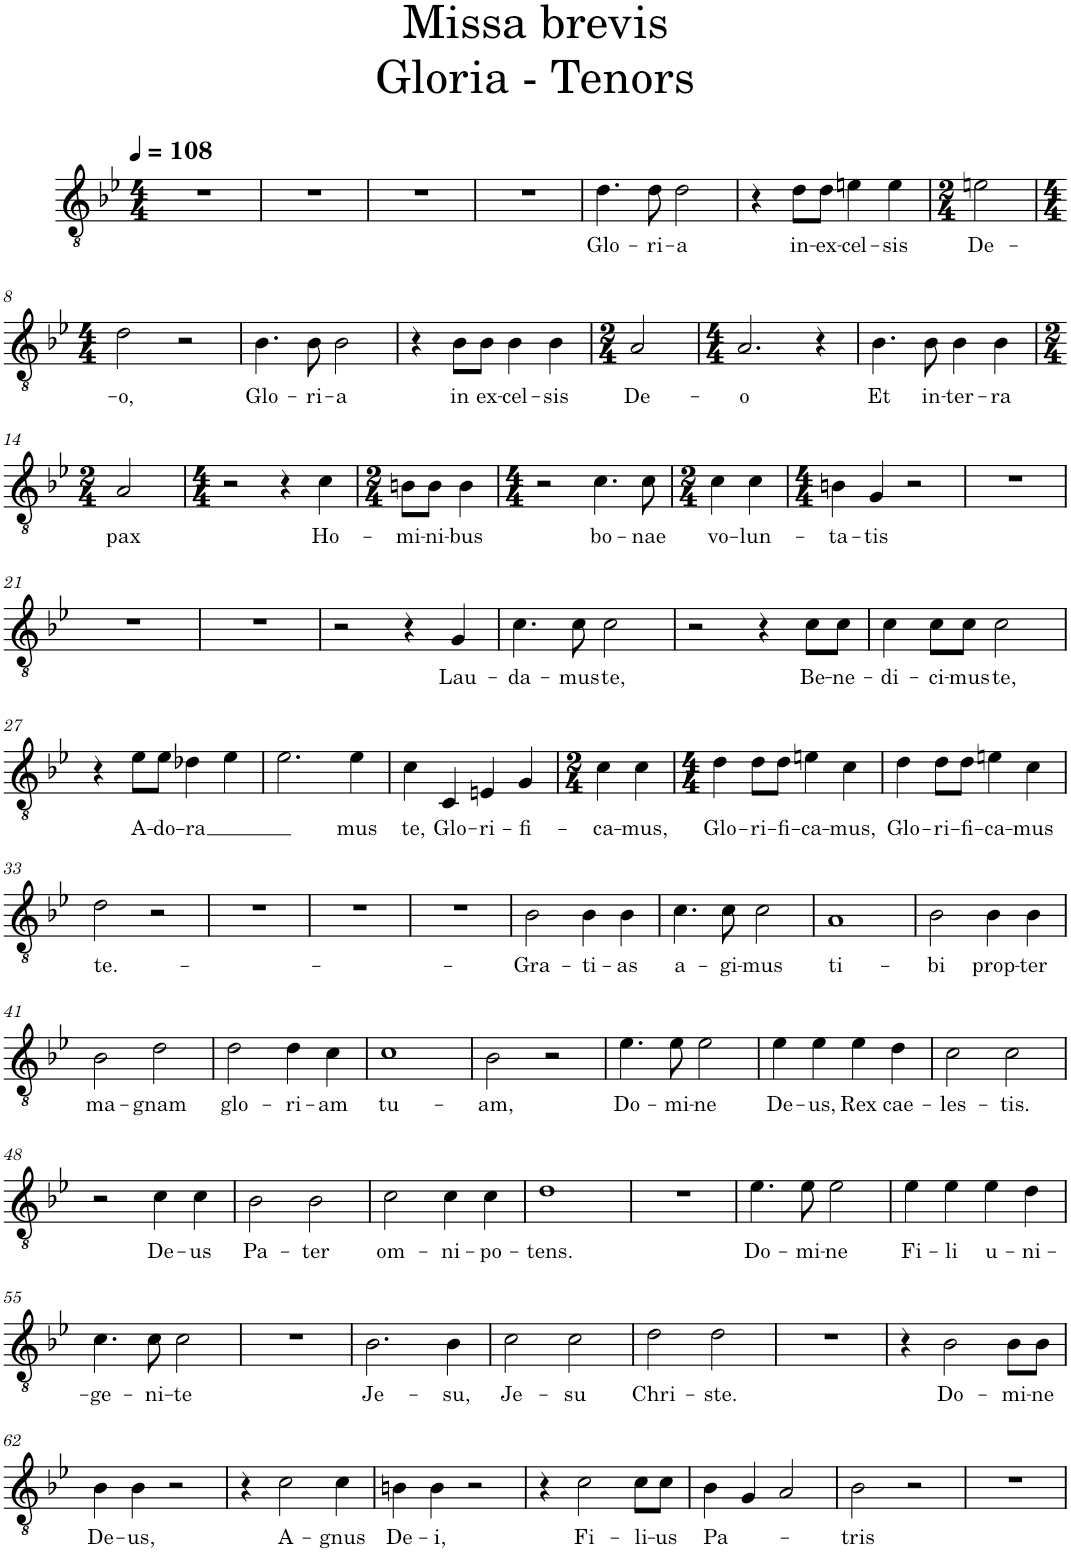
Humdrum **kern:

**kern	**text
*part1	*part1
*staff1	*staff1
*I"Piano, .T.	*
*I'Pia.	*
*clefGv2	*
*k[b-e-]	*
*M4/4	*
*MM108	*
=1	=1
1r	.
=2	=2
1r	.
=3	=3
1r	.
=4	=4
1r	.
=5	=5
!	!LO:LY:b
4.d\	Glo-
!	!LO:LY:b
8d\	-ri-
!	!LO:LY:b
2d\	-a
=6	=6
4r	.
!	!LO:LY:b
8d\L	in-
!	!LO:LY:b
8d\J	-ex-
!	!LO:LY:b
4en\	-cel-
!	!LO:LY:b
4e\	-sis
=7	=7
*M2/4	*
!	!LO:LY:b
2en\	De-
!!LO:LB:g=z
=8	=8
*M4/4	*
!	!LO:LY:b
2d\	-o,
2r	.
=9	=9
!	!LO:LY:b
4.B-\	Glo-
!	!LO:LY:b
8B-\	-ri-
!	!LO:LY:b
2B-\	-a
=10	=10
4r	.
!	!LO:LY:b
8B-\L	in
!	!LO:LY:b
8B-\J	ex-
!	!LO:LY:b
4B-\	-cel-
!	!LO:LY:b
4B-\	-sis
=11	=11
*M2/4	*
!	!LO:LY:b
2A/	De-
=12	=12
*M4/4	*
!	!LO:LY:b
2.A/	-o
4r	.
=13	=13
!	!LO:LY:b
4.B-\	Et
!	!LO:LY:b
8B-\	in-
!	!LO:LY:b
4B-\	-ter-
!	!LO:LY:b
4B-\	-ra
!!LO:LB:g=z
=14	=14
*M2/4	*
!	!LO:LY:b
2A/	pax
=15	=15
*M4/4	*
2r	.
4r	.
!	!LO:LY:b
4c\	Ho-
=16	=16
*M2/4	*
!	!LO:LY:b
8Bn\L	-mi-
!	!LO:LY:b
8B\J	-ni-
!	!LO:LY:b
4B\	-bus
=17	=17
*M4/4	*
2r	.
!	!LO:LY:b
4.c\	bo-
!	!LO:LY:b
8c\	-nae
=18	=18
*M2/4	*
!	!LO:LY:b
4c\	vo-
!	!LO:LY:b
4c\	-lun-
=19	=19
*M4/4	*
!	!LO:LY:b
4Bn\	-ta-
!	!LO:LY:b
4G/	-tis
2r	.
=20	=20
1r	.
!!LO:LB:g=z
=21	=21
1r	.
=22	=22
1r	.
=23	=23
2r	.
4r	.
!	!LO:LY:b
4G/	Lau-
=24	=24
!	!LO:LY:b
4.c\	-da-
!	!LO:LY:b
8c\	-mus
!	!LO:LY:b
2c\	te,
=25	=25
2r	.
4r	.
!	!LO:LY:b
8c\L	Be-
!	!LO:LY:b
8c\J	-ne-
=26	=26
!	!LO:LY:b
4c\	-di-
!	!LO:LY:b
8c\L	-ci-
!	!LO:LY:b
8c\J	-mus
!	!LO:LY:b
2c\	te,
!!LO:LB:g=z
=27	=27
4r	.
!	!LO:LY:b
8e-\L	A-
!	!LO:LY:b
8e-\J	-do-
!	!LO:LY:b
4d-X\	-ra
4e-\	.
=28	=28
2.e-\	.
!	!LO:LY:b
4e-\	mus
=29	=29
!	!LO:LY:b
4c\	te,
!	!LO:LY:b
4C/	Glo-
!	!LO:LY:b
4En/	-ri-
!	!LO:LY:b
4G/	-fi-
=30	=30
*M2/4	*
!	!LO:LY:b
4c\	-ca-
!	!LO:LY:b
4c\	-mus,
=31	=31
*M4/4	*
!	!LO:LY:b
4d\	Glo-
!	!LO:LY:b
8d\L	-ri-
!	!LO:LY:b
8d\J	-fi-
!	!LO:LY:b
4en\	-ca-
!	!LO:LY:b
4c\	-mus,
=32	=32
!	!LO:LY:b
4d\	Glo-
!	!LO:LY:b
8d\L	-ri-
!	!LO:LY:b
8d\J	-fi-
!	!LO:LY:b
4en\	-ca-
!	!LO:LY:b
4c\	-mus
!!LO:LB:g=z
=33	=33
!	!LO:LY:b
2d\	te.-
2r	.
=34	=34
1r	.
=35	=35
1r	.
=36	=36
1r	.
=37	=37
!	!LO:LY:b
2B-\	-Gra-
!	!LO:LY:b
4B-\	-ti-
!	!LO:LY:b
4B-\	-as
=38	=38
!	!LO:LY:b
4.c\	a-
!	!LO:LY:b
8c\	-gi-
!	!LO:LY:b
2c\	-mus
=39	=39
!	!LO:LY:b
1A	ti-
=40	=40
!	!LO:LY:b
2B-\	-bi
!	!LO:LY:b
4B-\	prop-
!	!LO:LY:b
4B-\	-ter
!!LO:LB:g=z
=41	=41
!	!LO:LY:b
2B-\	ma-
!	!LO:LY:b
2d\	-gnam
=42	=42
!	!LO:LY:b
2d\	glo-
!	!LO:LY:b
4d\	-ri-
!	!LO:LY:b
4c\	-am
=43	=43
!	!LO:LY:b
1c	tu-
=44	=44
!	!LO:LY:b
2B-\	-am,
2r	.
=45	=45
!	!LO:LY:b
4.e-\	Do-
!	!LO:LY:b
8e-\	-mi-
!	!LO:LY:b
2e-\	-ne
=46	=46
!	!LO:LY:b
4e-\	De-
!	!LO:LY:b
4e-\	-us,
!	!LO:LY:b
4e-\	Rex
!	!LO:LY:b
4d\	cae-
=47	=47
!	!LO:LY:b
2c\	-les-
!	!LO:LY:b
2c\	-tis.
!!LO:LB:g=z
=48	=48
2r	.
!	!LO:LY:b
4c\	De-
!	!LO:LY:b
4c\	-us
=49	=49
!	!LO:LY:b
2B-\	Pa-
!	!LO:LY:b
2B-\	-ter
=50	=50
!	!LO:LY:b
2c\	om-
!	!LO:LY:b
4c\	-ni-
!	!LO:LY:b
4c\	-po-
=51	=51
!	!LO:LY:b
1d	-tens.
=52	=52
1r	.
=53	=53
!	!LO:LY:b
4.e-\	Do-
!	!LO:LY:b
8e-\	-mi-
!	!LO:LY:b
2e-\	-ne
=54	=54
!	!LO:LY:b
4e-\	Fi-
!	!LO:LY:b
4e-\	-li
!	!LO:LY:b
4e-\	u-
!	!LO:LY:b
4d\	-ni-
!!LO:LB:g=z
=55	=55
!	!LO:LY:b
4.c\	-ge-
!	!LO:LY:b
8c\	-ni-
!	!LO:LY:b
2c\	-te
=56	=56
1r	.
=57	=57
!	!LO:LY:b
2.B-\	Je-
!	!LO:LY:b
4B-\	-su,
=58	=58
!	!LO:LY:b
2c\	Je-
!	!LO:LY:b
2c\	-su
=59	=59
!	!LO:LY:b
2d\	Chri-
!	!LO:LY:b
2d\	-ste.
=60	=60
1r	.
=61	=61
4r	.
!	!LO:LY:b
2B-\	Do-
!	!LO:LY:b
8B-\L	-mi-
!	!LO:LY:b
8B-\J	-ne
!!LO:LB:g=z
=62	=62
!	!LO:LY:b
4B-\	De-
!	!LO:LY:b
4B-\	-us,
2r	.
=63	=63
4r	.
!	!LO:LY:b
2c\	A-
!	!LO:LY:b
4c\	-gnus
=64	=64
!	!LO:LY:b
4Bn\	De-
!	!LO:LY:b
4B\	-i,
2r	.
=65	=65
4r	.
!	!LO:LY:b
2c\	Fi-
!	!LO:LY:b
8c\L	-li-
!	!LO:LY:b
8c\J	-us
=66	=66
!	!LO:LY:b
4B-\	Pa-
4G/	.
2A/	.
=67	=67
!	!LO:LY:b
2B-\	-tris
2r	.
=68	=68
1r	.
=	=
*-	*-
